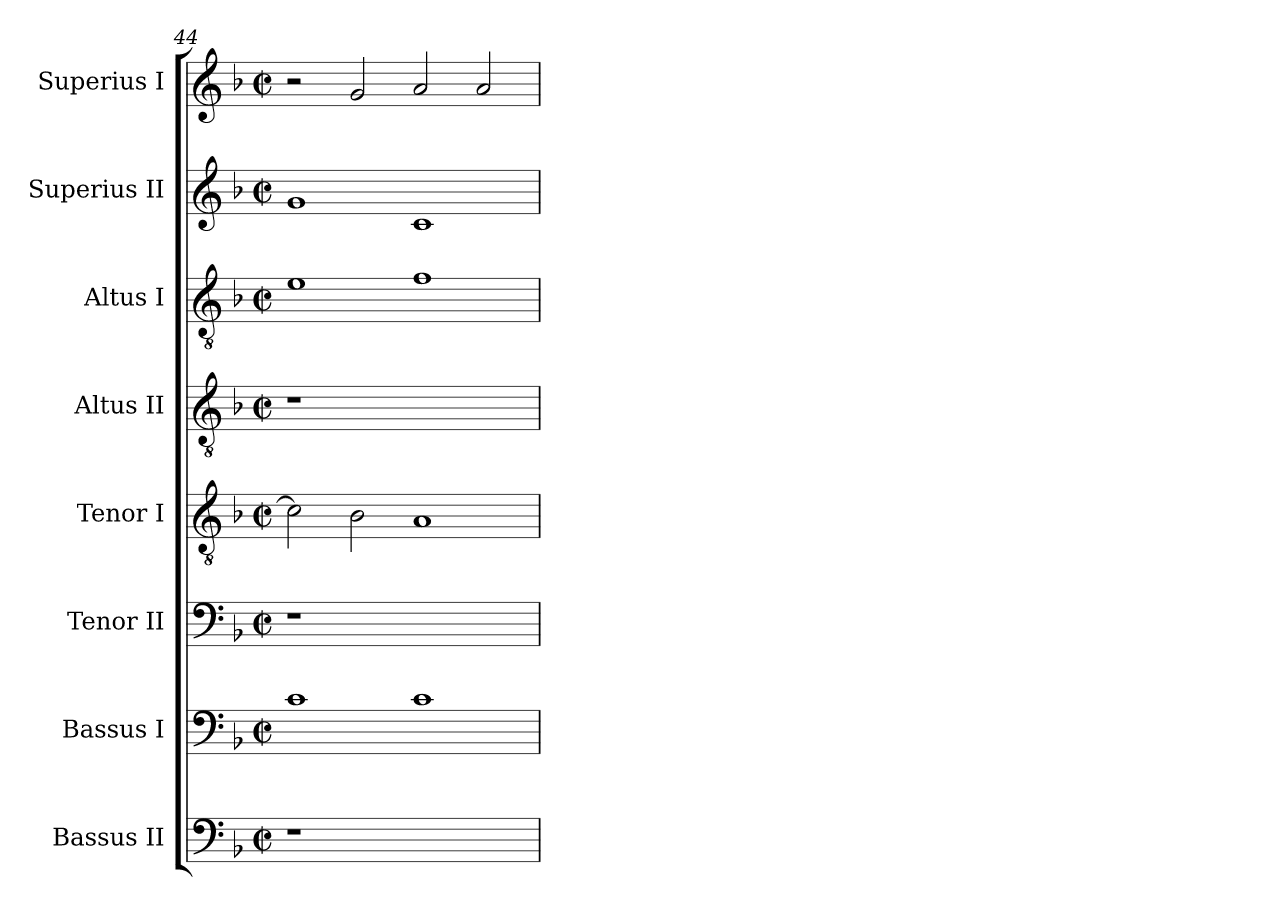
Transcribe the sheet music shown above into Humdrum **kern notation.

**kern	**kern	**kern	**kern	**kern	**kern	**kern	**kern
*part8	*part7	*part6	*part5	*part4	*part3	*part2	*part1
*staff8	*staff7	*staff6	*staff5	*staff4	*staff3	*staff2	*staff1
*I"Bassus II	*I"Bassus I	*I"Tenor II	*I"Tenor I	*I"Altus II	*I"Altus I	*I"Superius II	*I"Superius I
*I'B. II	*I'B. I	*I'T. II	*I'T. I	*I'A. II	*I'A. I	*I'S. II	*I'S. I
*clefF4	*clefF4	*clefF4	*clefGv2	*clefGv2	*clefGv2	*clefG2	*clefG2
*	*	*	*ITrd7c12	*ITrd7c12	*ITrd7c12	*	*
*k[b-]	*k[b-]	*k[b-]	*k[b-]	*k[b-]	*k[b-]	*k[b-]	*k[b-]
*F:	*F:	*F:	*F:	*F:	*F:	*F:	*F:
*M2/2	*M2/2	*M2/2	*M2/2	*M2/2	*M2/2	*M2/2	*M2/2
*met(c|)	*met(c|)	*met(c|)	*met(c|)	*met(c|)	*met(c|)	*met(c|)	*met(c|)
=44	=44	=44	=44	=44	=44	=44	=44
!LO:N:vis=1	!	!LO:N:vis=1	!	!LO:N:vis=1	!	!	!
1r	1ci	1r	2Ci\]	1r	1Ei	1gi	2r
.	.	.	2BB-i\	.	.	.	2gi/
1ryy	1ci	1ryy	1AAi	1ryy	1Fi	1ci	2ai/
.	.	.	.	.	.	.	2ai/
=	=	=	=	=	=	=	=
*-	*-	*-	*-	*-	*-	*-	*-
